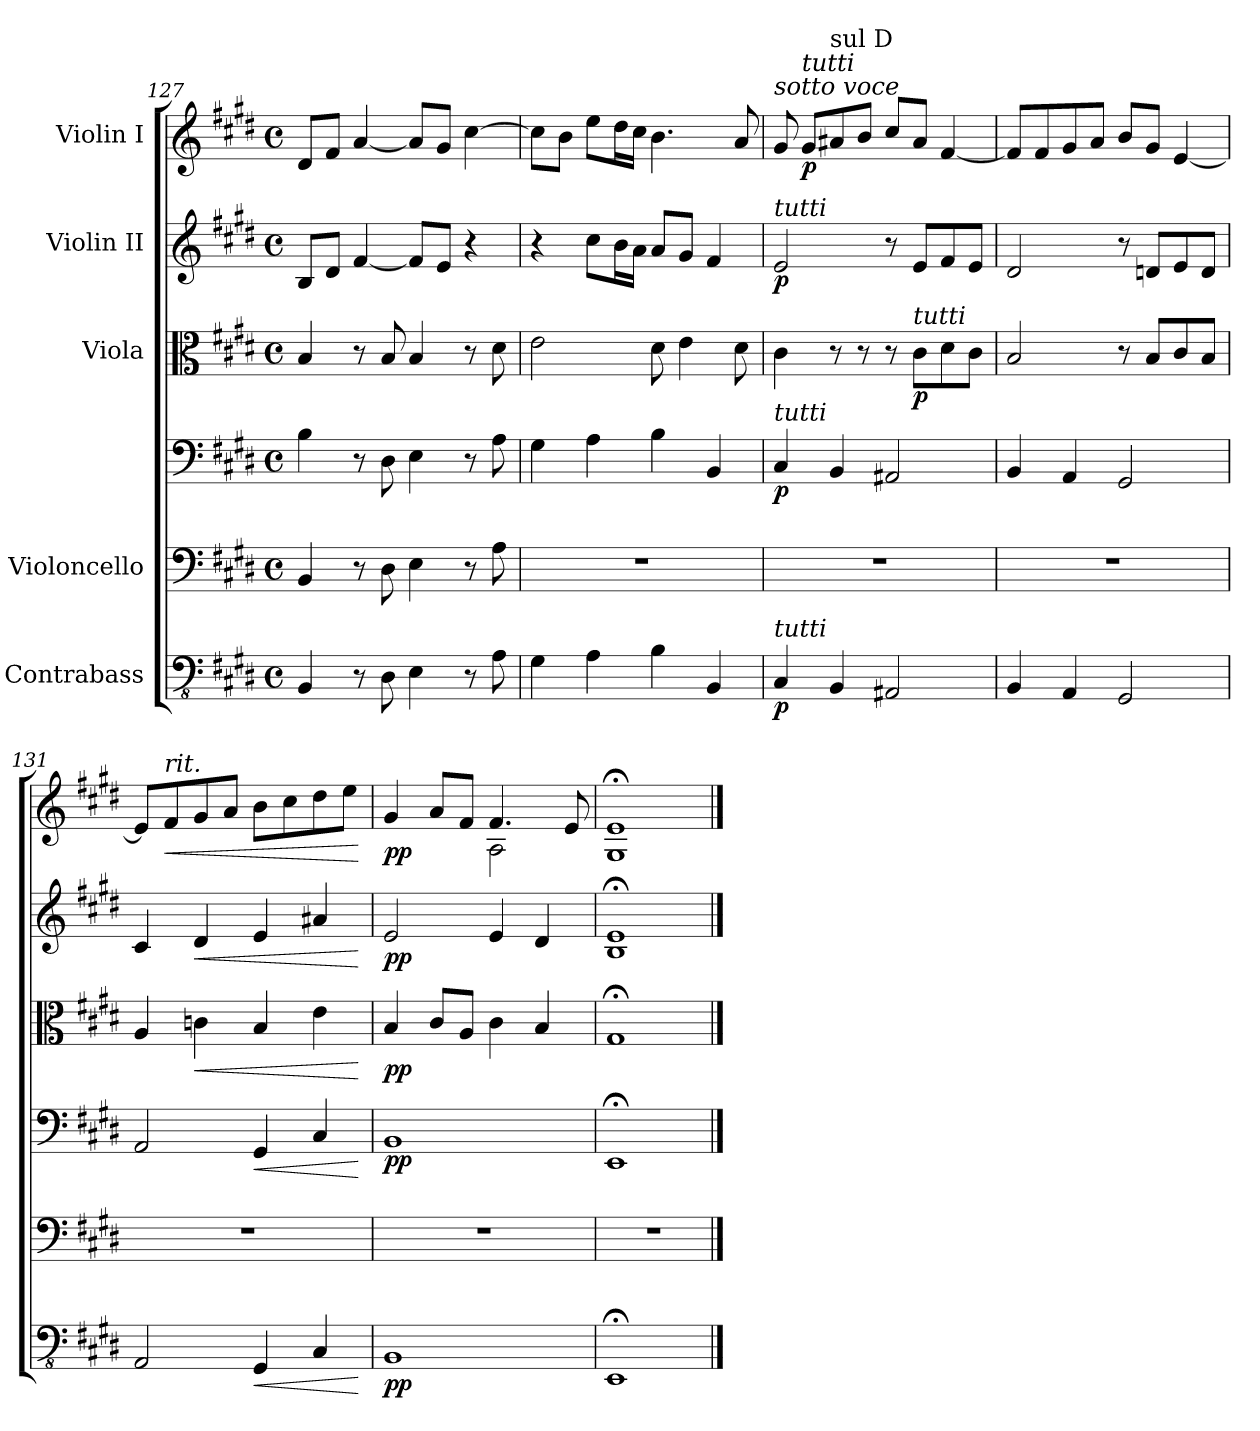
**kern	**dynam	**kern	**kern	**dynam	**kern	**dynam	**kern	**dynam	**kern	**dynam
*part5	*part5	*part4	*part4	*part4	*part3	*part3	*part2	*part2	*part1	*part1
*staff6	*staff6	*staff5	*staff4	*staff4/5	*staff3	*staff3	*staff2	*staff2	*staff1	*staff1
*I"Contrabass	*	*I"Violoncello	*	*	*I"Viola	*	*I"Violin II	*	*I"Violin I	*
*clefFv4	*	*clefF4	*clefF4	*	*clefC3	*	*clefG2	*	*clefG2	*
*k[f#c#g#d#]	*	*k[f#c#g#d#]	*k[f#c#g#d#]	*	*k[f#c#g#d#]	*	*k[f#c#g#d#]	*	*k[f#c#g#d#]	*
*M4/4	*	*M4/4	*M4/4	*	*M4/4	*	*M4/4	*	*M4/4	*
*met(c)	*	*met(c)	*met(c)	*	*met(c)	*	*met(c)	*	*met(c)	*
=127	=127	=127	=127	=127	=127	=127	=127	=127	=127	=127
4BBB/	.	4BB/	4B\	.	4B/	.	8B/L	.	8d#/L	.
.	.	.	.	.	.	.	8d#/J	.	8f#/J	.
8r	.	8r	8r	.	8r	.	[4f#/	.	[4a/	.
8DD#\	.	8D#\	8D#\	.	8B/	.	.	.	.	.
4EE\	.	4E\	4E\	.	4B/	.	8f#/L]	.	8a/L]	.
.	.	.	.	.	.	.	8e/J	.	8g#/J	.
8r	.	8r	8r	.	8r	.	4r	.	[4cc#\	.
8AA\	.	8A\	8A\	.	8d#\	.	.	.	.	.
=128	=128	=128	=128	=128	=128	=128	=128	=128	=128	=128
4GG#\	.	1r	4G#\	.	2e\	.	4r	.	8cc#\L]	.
.	.	.	.	.	.	.	.	.	8b\J	.
4AA\	.	.	4A\	.	.	.	8cc#\L	.	8ee\L	.
.	.	.	.	.	.	.	16b\L	.	16dd#\L	.
.	.	.	.	.	.	.	16a\JJ	.	16cc#\JJ	.
4BB\	.	.	4B\	.	8d#\	.	8a/L	.	4.b\	.
.	.	.	.	.	4e\	.	8g#/J	.	.	.
4BBB/	.	.	4BB/	.	.	.	4f#/	.	.	.
.	.	.	.	.	8d#\	.	.	.	8a/	.
=129	=129	=129	=129	=129	=129	=129	=129	=129	=129	=129
!	!	!	!	!	!	!	!	!	!LO:TX:a:i:t=sotto voce	!
!	!	!	!	!	!	!	!LO:TX:a:i:t=tutti	!	!	!
!	!	!	!LO:TX:a:i:t=tutti	!	!	!	!	!	!	!
!LO:TX:a:i:t=tutti	!	!	!	!	!	!	!	!	!	!
!	!LO:DY:b	!	!	!LO:DY:b	!	!	!	!LO:DY:b	!	!
4CC#/	p	1r	4C#/	p	4c#\	.	2e/	p	8g#/	.
!	!	!	!	!	!	!	!	!	!LO:TX:a:i:t=tutti	!
!	!	!	!	!	!	!	!	!	!	!LO:DY:b
.	.	.	.	.	.	.	.	.	8g#/L	p
!	!	!	!	!	!	!	!	!	!LO:TX:a:t=sul D	!
4BBB/	.	.	4BB/	.	8r	.	.	.	8a#X/	.
.	.	.	.	.	8r	.	.	.	8b/J	.
2AAA#X/	.	.	2AA#X/	.	8r	.	8r	.	8cc#/L	.
!	!	!	!	!	!LO:TX:a:i:t=tutti	!	!	!	!	!
!	!	!	!	!	!	!LO:DY:b	!	!	!	!
.	.	.	.	.	8c#\L	p	8e/L	.	8a#/J	.
.	.	.	.	.	8d#\	.	8f#/	.	[4f#/	.
.	.	.	.	.	8c#\J	.	8e/J	.	.	.
=130	=130	=130	=130	=130	=130	=130	=130	=130	=130	=130
4BBB/	.	1r	4BB/	.	2B/	.	2d#/	.	8f#/L]	.
.	.	.	.	.	.	.	.	.	8f#/	.
4AAA/	.	.	4AA/	.	.	.	.	.	8g#/	.
.	.	.	.	.	.	.	.	.	8a/J	.
2GGG#/	.	.	2GG#/	.	8r	.	8r	.	8b/L	.
.	.	.	.	.	8B/L	.	8dn/L	.	8g#/J	.
.	.	.	.	.	8c#/	.	8e/	.	[4e/	.
.	.	.	.	.	8B/J	.	8d/J	.	.	.
=131	=131	=131	=131	=131	=131	=131	=131	=131	=131	=131
2AAA/	.	1r	2AA/	.	4A/	.	4c#/	.	8e/L]	.
!	!	!	!	!	!	!	!	!	!LO:TX:a:i:t=rit.	!
!	!	!	!	!	!	!	!	!	!	!LO:HP:b
.	.	.	.	.	.	.	.	.	8f#/	<
!	!	!	!	!	!	!LO:HP:b	!	!LO:HP:b	!	!
.	.	.	.	.	4cn\	<	4d#/	<	8g#/	.
*	*	*	*	*	*	*	*	*	*MM42	*
.	.	.	.	.	.	.	.	.	8a/J	.
!	!LO:HP:b	!	!	!LO:HP:b	!	!	!	!	!	!
4GGG#/	<	.	4GG#/	<	4B/	.	4e/	.	8b\L	.
.	.	.	.	.	.	.	.	.	8cc#\	.
*	*	*	*	*	*	*	*	*	*MM40	*
4CC#/	.	.	4C#/	.	4e\	.	4a#X/	.	8dd#\	.
.	.	.	.	.	.	.	.	.	8ee\J	.
.	[	.	.	[	.	[	.	[	.	[
!!LO:LB:g=z
=132	=132	=132	=132	=132	=132	=132	=132	=132	=132	=132
*	*	*	*	*	*	*	*	*	*MM38	*
*	*	*	*	*	*	*	*	*	*^	*
!	!LO:DY:b	!	!	!LO:DY:b	!	!LO:DY:b	!	!LO:DY:b	!	!	!LO:DY:b
1BBB	pp	1r	1BB	pp	4B/	pp	2e/	pp	4g#/	2ryy	pp
.	.	.	.	.	8c#/L	.	.	.	8a/L	.	.
.	.	.	.	.	8A/J	.	.	.	8f#/J	.	.
*	*	*	*	*	*	*	*	*	*MM36	*	*
.	.	.	.	.	4c#\	.	4e/	.	4.f#/	2A\	.
.	.	.	.	.	4B/	.	4d#/	.	.	.	.
*	*	*	*	*	*	*	*	*	*MM27	*	*
.	.	.	.	.	.	.	.	.	8e/	.	.
=133	=133	=133	=133	=133	=133	=133	=133	=133	=133	=133	=133
*	*	*	*	*	*	*	*	*	*MM60	*	*
1EEE;<	.	1r	1EE;<	.	1G#;<	.	1B;< 1e;<	.	1e;<	1G#	.
*	*	*	*	*	*	*	*	*	*v	*v	*
==	==	==	==	==	==	==	==	==	==	==
*-	*-	*-	*-	*-	*-	*-	*-	*-	*-	*-
